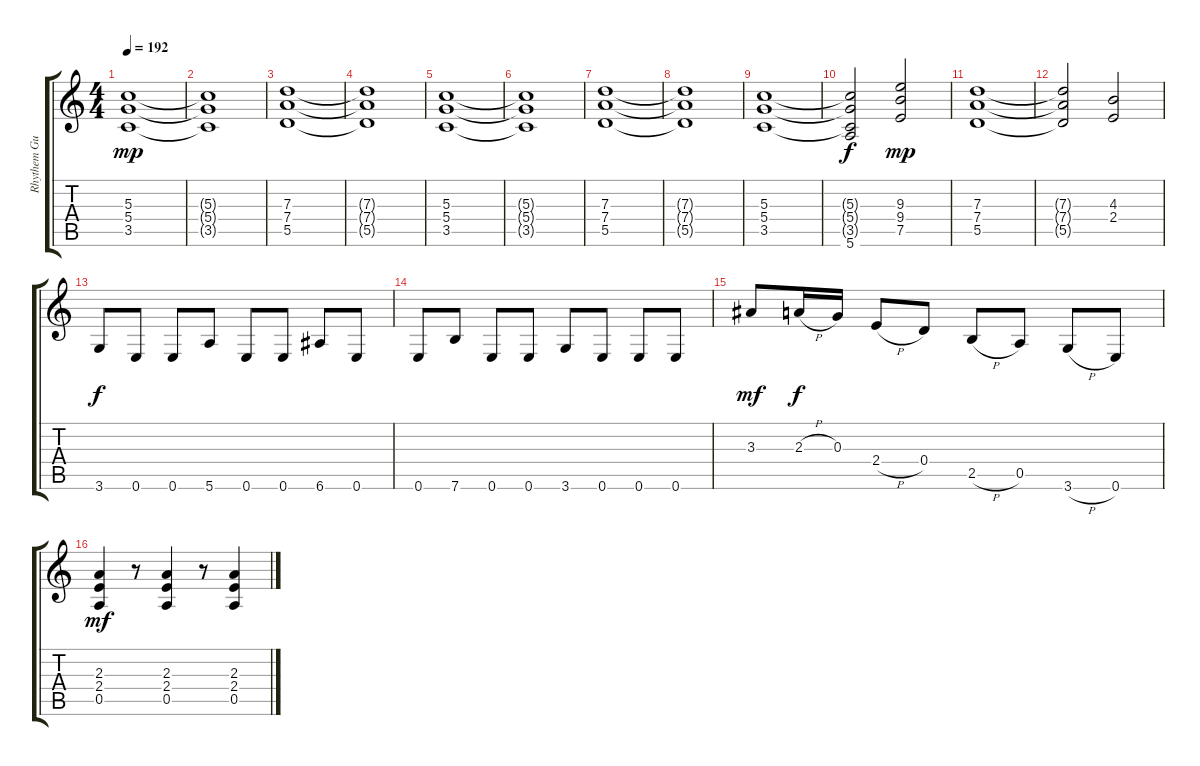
\track ("Rhythem Guitar 2" "Rhythem Gu") {instrument distortionguitar}
\staff {score tabs}
\tuning (E4 B3 G3 D3 A2 E2) {hide}
\ts (4 4)
\tempo 192
\clef g2
\ks c
(5.3 5.4 3.5).1{dy mp} |
(5.3{t} 5.4{t} 3.5{t}).1 |
(7.3 7.4 5.5).1 |
(7.3{t} 7.4{t} 5.5{t}).1 |
(5.3 5.4 3.5).1 |
(5.3{t} 5.4{t} 3.5{t}).1 |
(7.3 7.4 5.5).1 |
(7.3{t} 7.4{t} 5.5{t}).1 |
(5.3 5.4 3.5).1 |
(5.3{t} 5.4{t} 3.5{t} 5.6).2{dy f} (9.3 9.4 7.5).2{dy mp} |
(7.3 7.4 5.5).1 |
(7.3{t} 7.4{t} 5.5{t}).2 (4.3 2.4).2 |
3.6.8{dy f} 0.6.8 0.6.8 5.6.8 0.6.8 0.6.8 6.6.8 0.6.8 |
0.6.8 7.6.8 0.6.8 0.6.8 3.6.8 0.6.8 0.6.8 0.6.8 |
3.3.8{dy mf} 2.3{h}.16{dy f} 0.3.16 2.4{h}.8 0.4.8 2.5{h}.8 0.5.8 3.6{h}.8 0.6.8 |
(2.3 2.4 0.5).4{dy mf} r.8 (2.3 2.4 0.5).4 r.8 (2.3 2.4 0.5).4
